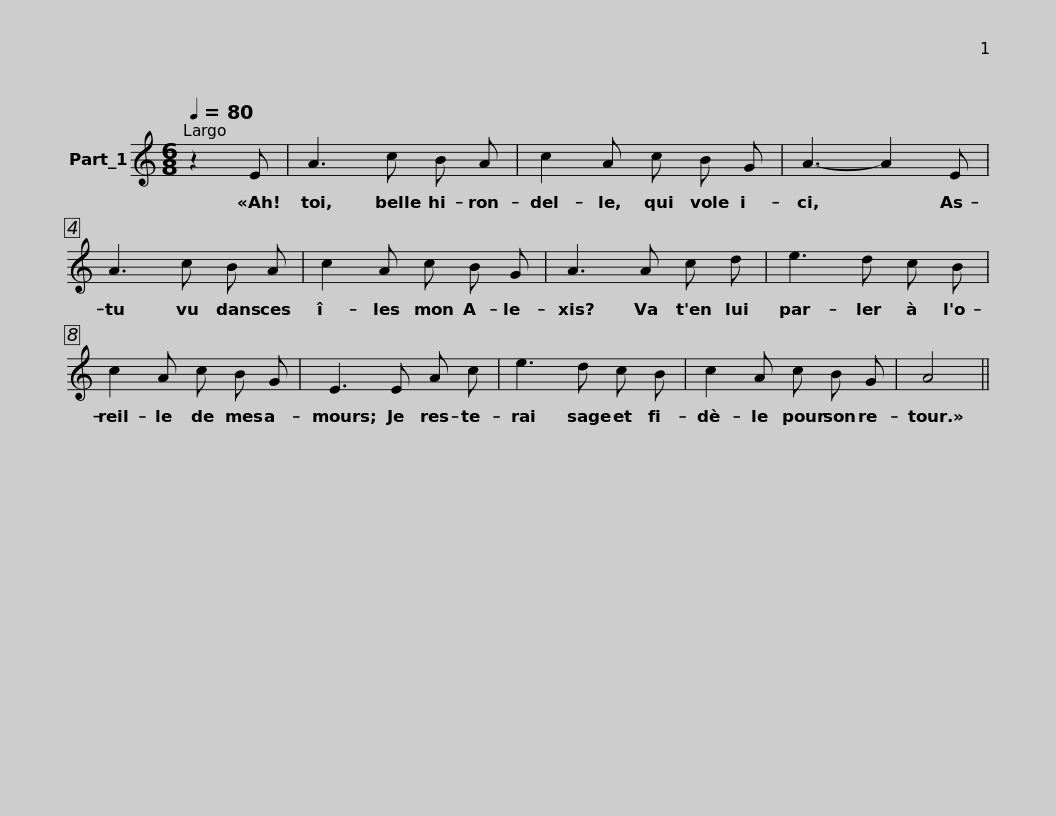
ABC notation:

X:1
L:1/8
Q:1/4=80
M:6/8
I:linebreak $
K:C
V:1 treble
V:1
 z2 E | A3 c B A | c2 A c B G | A3- A2 E |$ A3 c B A | %5
 c2 A c B G | A3 A c d |$ e3 d c B | c2 A c B G | E3 E A c |$ %10
 e3 d c B | c2 A c B G | A4 || %13
